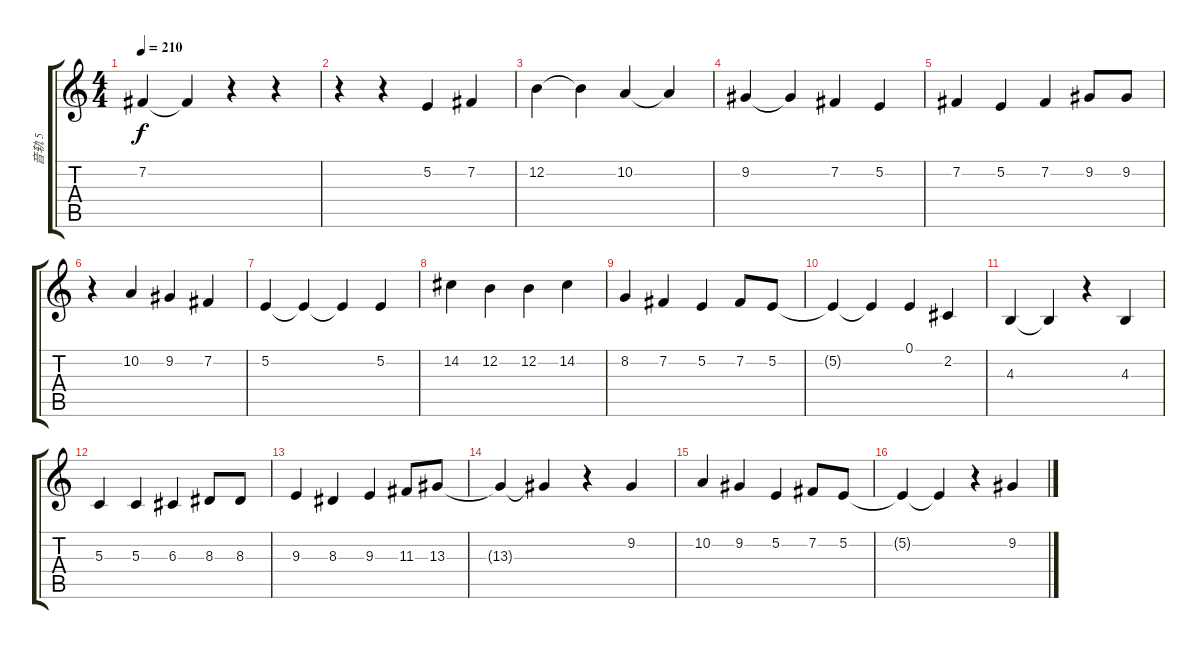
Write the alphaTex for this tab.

\track ("音轨 5" "音轨 5") {instrument voiceoohs}
\staff {score tabs}
\tuning (E4 B3 G3 D3 A2 E2) {hide}
\ts (4 4)
\tempo 210
\clef g2
\ks c
7.2{t}.4{dy f} 7.2{t}.4 r.4 r.4 |
r.4 r.4 5.2.4 7.2.4 |
12.2.4 12.2{t}.4 10.2.4 10.2{t}.4 |
9.2.4 9.2{t}.4 7.2.4 5.2.4 |
7.2.4 5.2.4 7.2.4 9.2.8 9.2.8 |
r.4 10.2.4 9.2.4 7.2.4 |
5.2.4 5.2{t}.4 5.2{t}.4 5.2.4 |
14.2.4 12.2.4 12.2.4 14.2.4 |
8.2.4 7.2.4 5.2.4 7.2.8 5.2.8 |
5.2{t}.4 5.2{t}.4 0.1.4 2.2.4 |
4.3.4 4.3{t}.4 r.4 4.3.4 |
5.3.4 5.3.4 6.3.4 8.3.8 8.3.8 |
9.3.4 8.3.4 9.3.4 11.3.8 13.3.8 |
13.3{t}.4 13.3{t}.4 r.4 9.2.4 |
10.2.4 9.2.4 5.2.4 7.2.8 5.2.8 |
5.2{t}.4 5.2{t}.4 r.4 9.2.4
